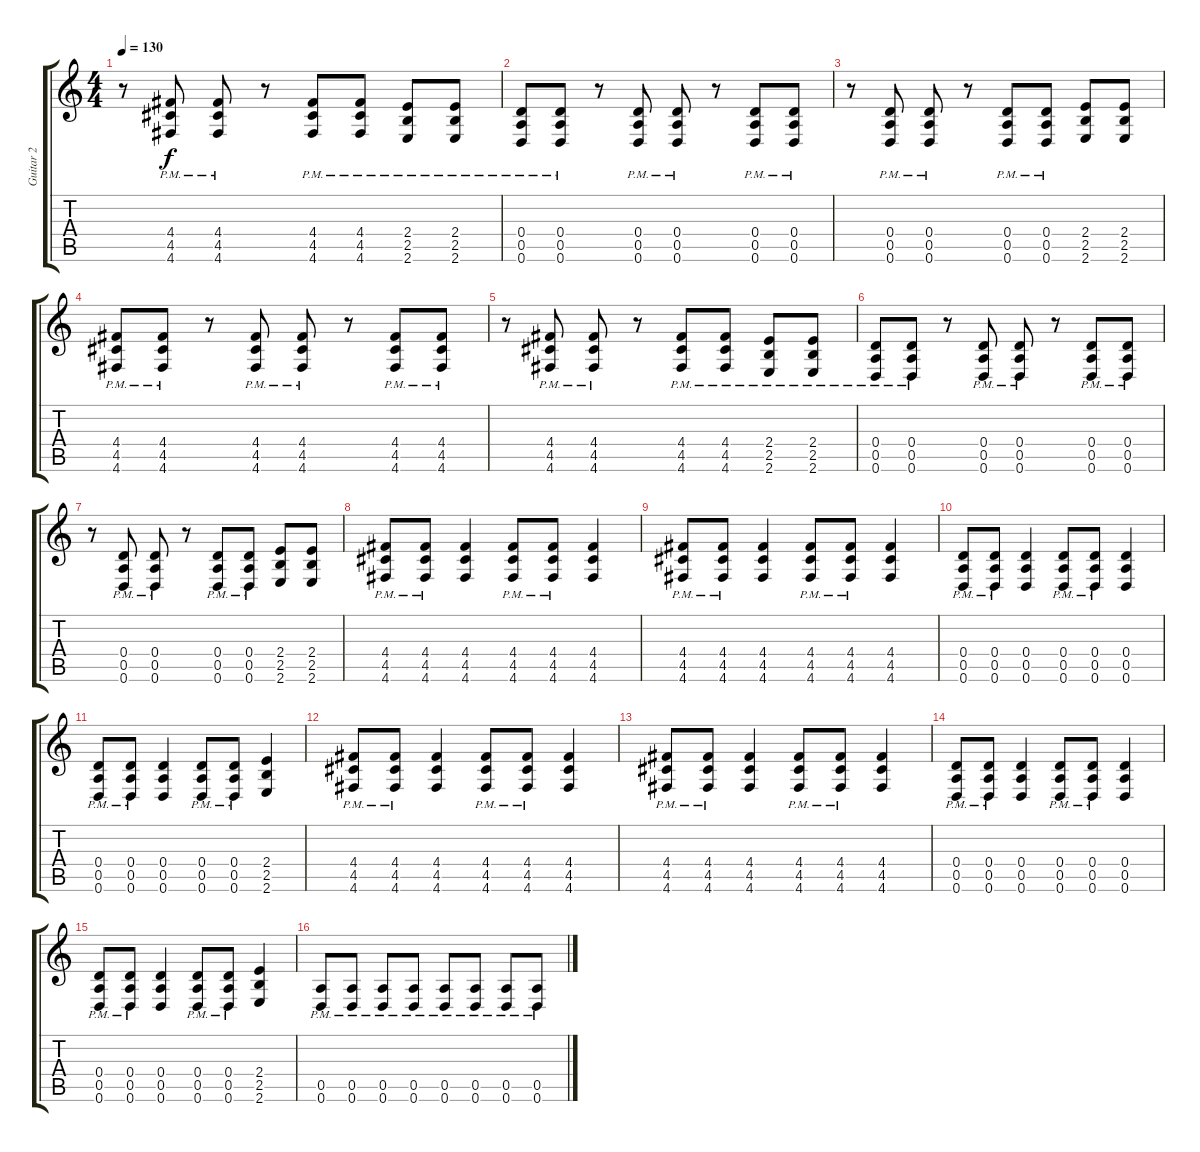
\track ("Guitar 2" "Guitar 2") {instrument distortionguitar}
\staff {score tabs}
\tuning (E4 B3 G3 D3 A2 D2) {hide}
\ts (4 4)
\tempo 130
\clef g2
\ks c
r.8{dy f} (4.4{pm} 4.5{pm} 4.6{pm}).8 (4.4{pm} 4.5{pm} 4.6{pm}).8 r.8 (4.4{pm} 4.5{pm} 4.6{pm}).8 (4.4{pm} 4.5{pm} 4.6{pm}).8 (2.4{pm} 2.5{pm} 2.6{pm}).8 (2.4{pm} 2.5{pm} 2.6{pm}).8 |
(0.4{pm} 0.5{pm} 0.6).8 (0.4{pm} 0.5{pm} 0.6).8 r.8 (0.4{pm} 0.5{pm} 0.6).8 (0.4{pm} 0.5{pm} 0.6).8 r.8 (0.4{pm} 0.5{pm} 0.6).8 (0.4{pm} 0.5{pm} 0.6).8 |
r.8 (0.4{pm} 0.5{pm} 0.6).8 (0.4{pm} 0.5{pm} 0.6).8 r.8 (0.4{pm} 0.5{pm} 0.6).8 (0.4{pm} 0.5{pm} 0.6).8 (2.4 2.5 2.6).8 (2.4 2.5 2.6).8 |
(4.4{pm} 4.5{pm} 4.6{pm}).8 (4.4{pm} 4.5{pm} 4.6{pm}).8 r.8 (4.4{pm} 4.5{pm} 4.6{pm}).8 (4.4{pm} 4.5{pm} 4.6{pm}).8 r.8 (4.4{pm} 4.5{pm} 4.6{pm}).8 (4.4{pm} 4.5{pm} 4.6{pm}).8 |
r.8 (4.4{pm} 4.5{pm} 4.6{pm}).8 (4.4{pm} 4.5{pm} 4.6{pm}).8 r.8 (4.4{pm} 4.5{pm} 4.6{pm}).8 (4.4{pm} 4.5{pm} 4.6{pm}).8 (2.4{pm} 2.5{pm} 2.6{pm}).8 (2.4{pm} 2.5{pm} 2.6{pm}).8 |
(0.4{pm} 0.5{pm} 0.6).8 (0.4{pm} 0.5{pm} 0.6).8 r.8 (0.4{pm} 0.5{pm} 0.6).8 (0.4{pm} 0.5{pm} 0.6).8 r.8 (0.4{pm} 0.5{pm} 0.6).8 (0.4{pm} 0.5{pm} 0.6).8 |
r.8 (0.4{pm} 0.5{pm} 0.6).8 (0.4{pm} 0.5{pm} 0.6).8 r.8 (0.4{pm} 0.5{pm} 0.6).8 (0.4{pm} 0.5{pm} 0.6).8 (2.4 2.5 2.6).8 (2.4 2.5 2.6).8 |
(4.4{pm} 4.5{pm} 4.6{pm}).8 (4.4{pm} 4.5{pm} 4.6{pm}).8 (4.4 4.5 4.6).4 (4.4{pm} 4.5{pm} 4.6{pm}).8 (4.4{pm} 4.5{pm} 4.6{pm}).8 (4.4 4.5 4.6).4 |
(4.4{pm} 4.5{pm} 4.6{pm}).8 (4.4{pm} 4.5{pm} 4.6{pm}).8 (4.4 4.5 4.6).4 (4.4{pm} 4.5{pm} 4.6{pm}).8 (4.4{pm} 4.5{pm} 4.6{pm}).8 (4.4 4.5 4.6).4 |
(0.4{pm} 0.5{pm} 0.6{pm}).8 (0.4{pm} 0.5{pm} 0.6{pm}).8 (0.4 0.5 0.6).4 (0.4{pm} 0.5{pm} 0.6{pm}).8 (0.4{pm} 0.5{pm} 0.6{pm}).8 (0.4 0.5 0.6).4 |
(0.4{pm} 0.5{pm} 0.6{pm}).8 (0.4{pm} 0.5{pm} 0.6{pm}).8 (0.4 0.5 0.6).4 (0.4{pm} 0.5{pm} 0.6{pm}).8 (0.4{pm} 0.5{pm} 0.6{pm}).8 (2.4 2.5 2.6).4 |
(4.4{pm} 4.5{pm} 4.6{pm}).8 (4.4{pm} 4.5{pm} 4.6{pm}).8 (4.4 4.5 4.6).4 (4.4{pm} 4.5{pm} 4.6{pm}).8 (4.4{pm} 4.5{pm} 4.6{pm}).8 (4.4 4.5 4.6).4 |
(4.4{pm} 4.5{pm} 4.6{pm}).8 (4.4{pm} 4.5{pm} 4.6{pm}).8 (4.4 4.5 4.6).4 (4.4{pm} 4.5{pm} 4.6{pm}).8 (4.4{pm} 4.5{pm} 4.6{pm}).8 (4.4 4.5 4.6).4 |
(0.4{pm} 0.5{pm} 0.6{pm}).8 (0.4{pm} 0.5{pm} 0.6{pm}).8 (0.4 0.5 0.6).4 (0.4{pm} 0.5{pm} 0.6{pm}).8 (0.4{pm} 0.5{pm} 0.6{pm}).8 (0.4 0.5 0.6).4 |
(0.4{pm} 0.5{pm} 0.6{pm}).8 (0.4{pm} 0.5{pm} 0.6{pm}).8 (0.4 0.5 0.6).4 (0.4{pm} 0.5{pm} 0.6{pm}).8 (0.4{pm} 0.5{pm} 0.6{pm}).8 (2.4 2.5 2.6).4 |
(0.5{pm} 0.6{pm}).8 (0.5{pm} 0.6{pm}).8 (0.5{pm} 0.6{pm}).8 (0.5{pm} 0.6{pm}).8 (0.5{pm} 0.6{pm}).8 (0.5{pm} 0.6{pm}).8 (0.5{pm} 0.6{pm}).8 (0.5{pm} 0.6{pm}).8
